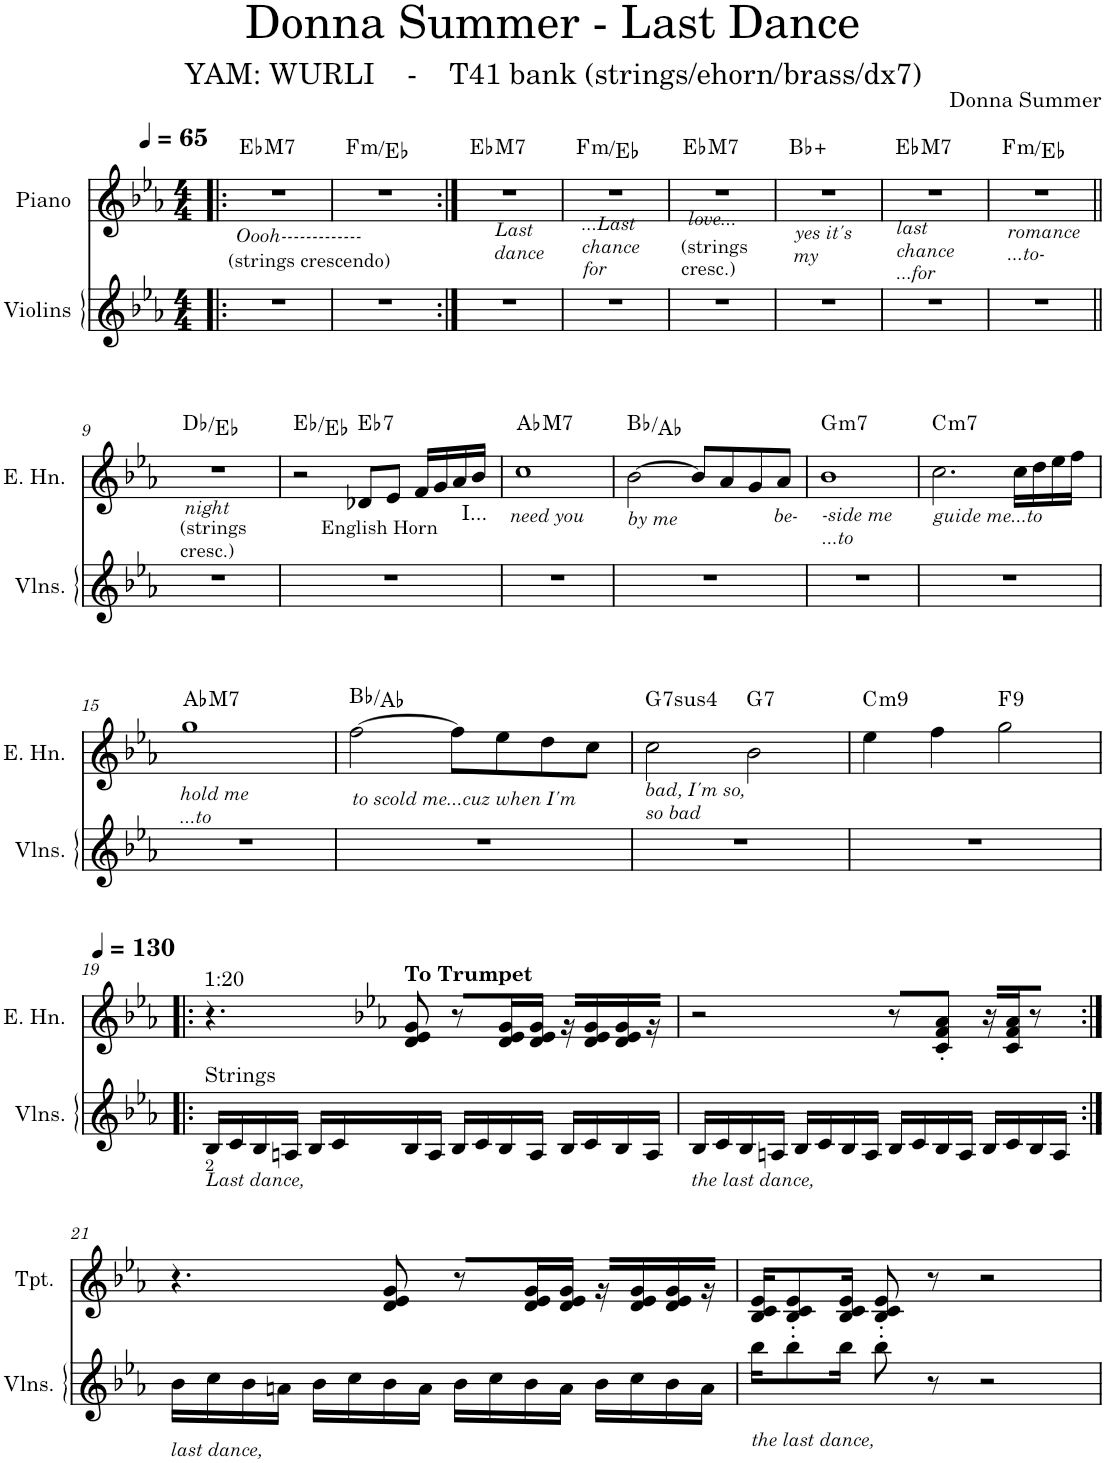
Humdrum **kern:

**kern	**kern	**harte
*part2	*part1	*part1
*staff2	*staff1	*
*I"Violins	*I"Violin	*
*I'Vlns.	*I'Vln.	*
*clefG2	*clefG2	*
*k[b-e-a-]	*k[b-e-a-]	*
*M4/4	*M4/4	*
*MM65	*MM65	*
=1!|:	=1!|:	=1!|:
!	!LO:TX:b:i:t=Oooh-------------	!
!	!LO:TX:b:t=(strings crescendo)	!LO:H:kt=M7
1r	1r	Eb:maj7
=2	=2	=2
!	!	!LO:H:kt=m
1r	1r	F:min/b7
=3:|!	=3:|!	=3:|!
!	!LO:TX:b:i:t=Last	!
!	!LO:TX:b:t=dance	!LO:H:kt=M7
1r	1r	Eb:maj7
=4	=4	=4
!	!LO:TX:a:i:t=...Last	!
!	!LO:TX:a:t=chance	!
!	!LO:TX:a:t=for	!LO:H:kt=m
1r	1r	F:min/b7
=5	=5	=5
!	!LO:TX:a:i:t=love...	!
!	!LO:TX:b:t=(strings	!
!	!LO:TX:b:t=cresc.)	!LO:H:kt=M7
1r	1r	Eb:maj7
=6	=6	=6
!	!LO:TX:b:i:t=yes it's	!
!	!LO:TX:b:t=my	!
1r	1r	Bb:aug
=7	=7	=7
!	!LO:TX:b:i:t=last	!
!	!LO:TX:b:t=chance	!
!	!LO:TX:b:t=...for	!LO:H:kt=M7
1r	1r	Eb:maj7
=8	=8	=8
!	!LO:TX:b:i:t=romance	!
!	!LO:TX:b:t=...to-	!LO:H:kt=m
1r	1r	F:min/b7
!!LO:LB:g=z
=9||	=9||	=9||
*	*k[b-e-a-]	*
!	!LO:TX:b:i:t=night	!
!	!LO:TX:b:t=(strings	!
!	!LO:TX:b:t=cresc.)	!
1r	1r	Db:maj/2
=10	=10	=10
1r	2r	Eb:maj
!	!LO:TX:b:t=English Horn	!LO:H:kt=7
.	8d-X/L	Eb:7
.	8e-/J	.
.	16f/LL	.
.	16g/	.
!	!LO:TX:b:t=I...	!
.	16a-/	.
.	16b-/JJ	.
=11	=11	=11
!	!LO:TX:b:i:t=need you	!LO:H:kt=M7
1r	1cc	Ab:maj7
=12	=12	=12
!	!LO:TX:b:i:t=by me	!
1r	[2b-\	Bb:maj/b7
.	8b-/L]	.
.	8a-/	.
.	8g/	.
!	!LO:TX:b:i:t=be-	!
.	8a-/J	.
=13	=13	=13
!	!LO:TX:b:i:t=-side me	!
!	!LO:TX:b:t=...to	!LO:H:kt=m7
1r	1b-	G:min7
=14	=14	=14
!	!LO:TX:b:i:t=guide me...to	!LO:H:kt=m7
1r	2.cc\	C:min7
.	16cc\LL	.
.	16dd\	.
.	16ee-\	.
.	16ff\JJ	.
!!LO:LB:g=z
=15	=15	=15
!	!LO:TX:b:i:t=hold me	!
!	!LO:TX:b:t=...to	!LO:H:kt=M7
1r	1gg	Ab:maj7
=16	=16	=16
!	!LO:TX:b:i:t=to scold me...cuz when I'm	!
1r	[2ff\	Bb:maj/b7
.	8ff\L]	.
.	8ee-\	.
.	8dd\	.
.	8cc\J	.
=17	=17	=17
!	!LO:TX:b:i:t=bad, I'm so,	!
!	!LO:TX:b:t=so bad	!LO:H:kt=74
1r	2cc\	G:sus4(7)
!	!	!LO:H:kt=7
.	2b-\	G:7
=18	=18	=18
!	!	!LO:H:kt=m9
1r	4ee-\	C:min9
.	4ff\	.
!	!	!LO:H:kt=9
.	2gg\	F:9
!!LO:LB:g=z
=19!|:	=19!|:	=19!|:
*	*MM130	*
!	!LO:TX:a:t=1&colon;20	!
!LO:TX:a:t=Strings	!	!
!LO:TX:b:i:t=Last dance,	!	!
16B-/LL	4.r	.
16c/	.	.
16B-/	.	.
16An/JJ	.	.
16B-/LL	.	.
16c/	.	.
!	!LO:TX:a:B:t=To Trumpet	!
16B-/	8d/ 8e-/ 8g/	.
16A/JJ	.	.
16B-/LL	8r	.
16c/	.	.
16B-/	16d/ 16e-/ 16g/L	.
16A/JJ	16d/ 16e-/ 16g/JJ	.
16B-/LL	16r	.
16c/	16d/ 16e-/ 16g/	.
16B-/	16d/ 16e-/ 16g/	.
16A/JJ	16r	.
=20	=20	=20
!LO:TX:b:i:t=the last dance,	!	!
16B-/LL	2r	.
16c/	.	.
16B-/	.	.
16An/JJ	.	.
16B-/LL	.	.
16c/	.	.
16B-/	.	.
16A/JJ	.	.
16B-/LL	8r	.
16c/	.	.
16B-/	8c/' 8f/' 8a-/'J	.
16A/JJ	.	.
16B-/LL	16r	.
16c/	16c/ 16f/ 16a-/J	.
16B-/	8r	.
16A/JJ	.	.
!!LO:LB:g=z
=21:|!	=21:|!	=21:|!
!LO:TX:b:i:t=last dance,	!	!
16b-\LL	4.r	.
16cc\	.	.
16b-\	.	.
16an\JJ	.	.
16b-\LL	.	.
16cc\	.	.
16b-\	8d/ 8e-/ 8g/	.
16a\JJ	.	.
16b-\LL	8r	.
16cc\	.	.
16b-\	16d/ 16e-/ 16g/L	.
16a\JJ	16d/ 16e-/ 16g/JJ	.
16b-\LL	16r	.
16cc\	16d/ 16e-/ 16g/	.
16b-\	16d/ 16e-/ 16g/	.
16a\JJ	16r	.
=22	=22	=22
!LO:TX:b:i:t=the last dance,	!	!
16bb-\KL	16B-/ 16c/ 16e-/KL	.
8bb-'\	8B-/' 8c/' 8e-/'	.
16bb-\Jk	16B-/ 16c/ 16e-/Jk	.
8bb-'\	8B-/' 8c/' 8e-/'	.
8r	8r	.
2r	2r	.
=	=	=
*-	*-	*-
